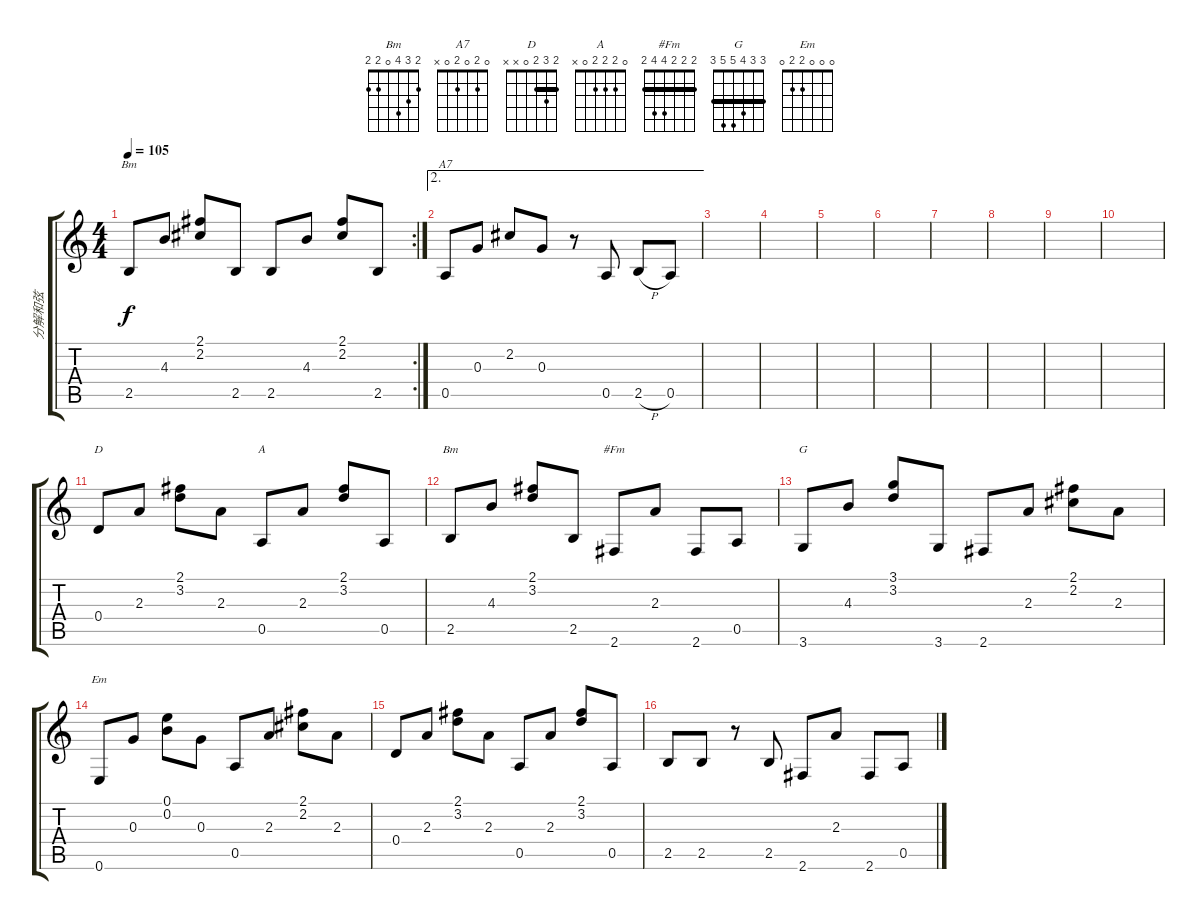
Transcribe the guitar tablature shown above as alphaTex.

\track ("分解和弦" "分解和弦") {instrument acousticguitarsteel}
\staff {score tabs}
\tuning (E4 B3 G3 D3 A2 E2) {hide}
\chord ("Bm" 2 x 4 4 2 x) {barre 2}
\chord ("A7" 0 2 0 2 0 x)
\chord ("D" 2 3 2 0 x x) {barre 2}
\chord ("A" 0 2 2 2 0 x)
\chord ("Bm" 2 3 4 0 2 2)
\chord ("#Fm" 2 2 2 4 4 2) {barre 2}
\chord ("G" 3 3 4 5 5 3) {barre 3}
\chord ("Em" 0 0 0 2 2 0)
\rc 2
\ts (4 4)
\tempo 105
\clef g2
\ks c
2.5.8{ch "Bm" dy f} 4.3.8 (2.1 2.2).8 2.5.8 2.5.8 4.3.8 (2.1 2.2).8 2.5.8 |
\ae 2
0.5.8{ch "A7"} 0.3.8 2.2.8 0.3.8 r.8 0.5.8 2.5{h}.8 0.5.8 |
|
|
|
|
|
|
|
|
0.4.8{ch "D"} 2.3.8 (2.1 3.2).8 2.3.8 0.5.8{ch "A"} 2.3.8 (2.1 3.2).8 0.5.8 |
2.5.8{ch "Bm"} 4.3.8 (2.1 3.2).8 2.5.8 2.6.8{ch "#Fm"} 2.3.8 2.6.8 0.5.8 |
3.6.8{ch "G"} 4.3.8 (3.1 3.2).8 3.6.8 2.6.8 2.3.8 (2.1 2.2).8 2.3.8 |
0.6.8{ch "Em"} 0.3.8 (0.1 0.2).8 0.3.8 0.5.8 2.3.8 (2.1 2.2).8 2.3.8 |
0.4.8 2.3.8 (2.1 3.2).8 2.3.8 0.5.8 2.3.8 (2.1 3.2).8 0.5.8 |
2.5.8 2.5.8 r.8 2.5.8 2.6.8 2.3.8 2.6.8 0.5.8
